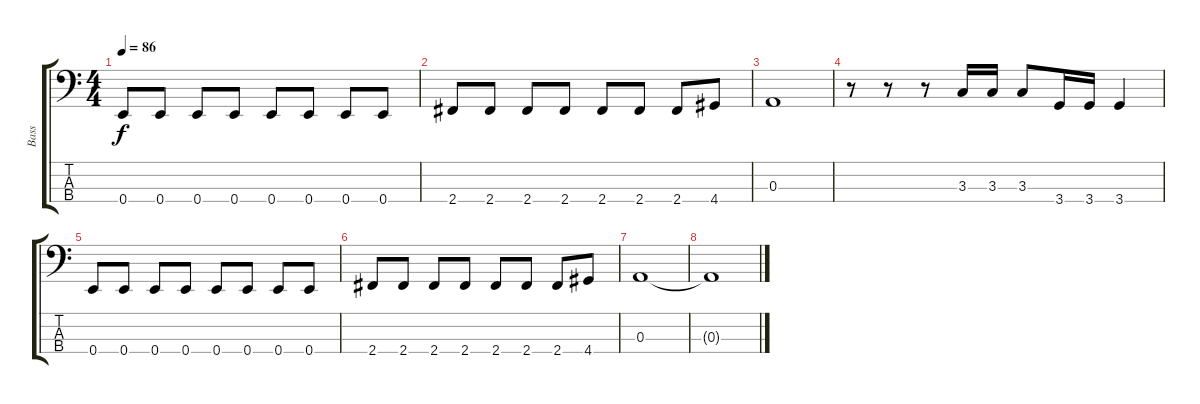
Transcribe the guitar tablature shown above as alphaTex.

\track ("Bass" "Bass") {instrument electricbasspick}
\staff {score tabs}
\tuning (G2 D2 A1 E1) {hide}
\ts (4 4)
\tempo 86
\clef f4
\ks c
0.4.8{dy f} 0.4.8 0.4.8 0.4.8 0.4.8 0.4.8 0.4.8 0.4.8 |
2.4.8 2.4.8 2.4.8 2.4.8 2.4.8 2.4.8 2.4.8 4.4.8 |
0.3.1 |
r.8 r.8 r.8 3.3.16 3.3.16 3.3.8 3.4.16 3.4.16 3.4.4 |
0.4.8 0.4.8 0.4.8 0.4.8 0.4.8 0.4.8 0.4.8 0.4.8 |
2.4.8 2.4.8 2.4.8 2.4.8 2.4.8 2.4.8 2.4.8 4.4.8 |
0.3.1 |
0.3{t}.1
